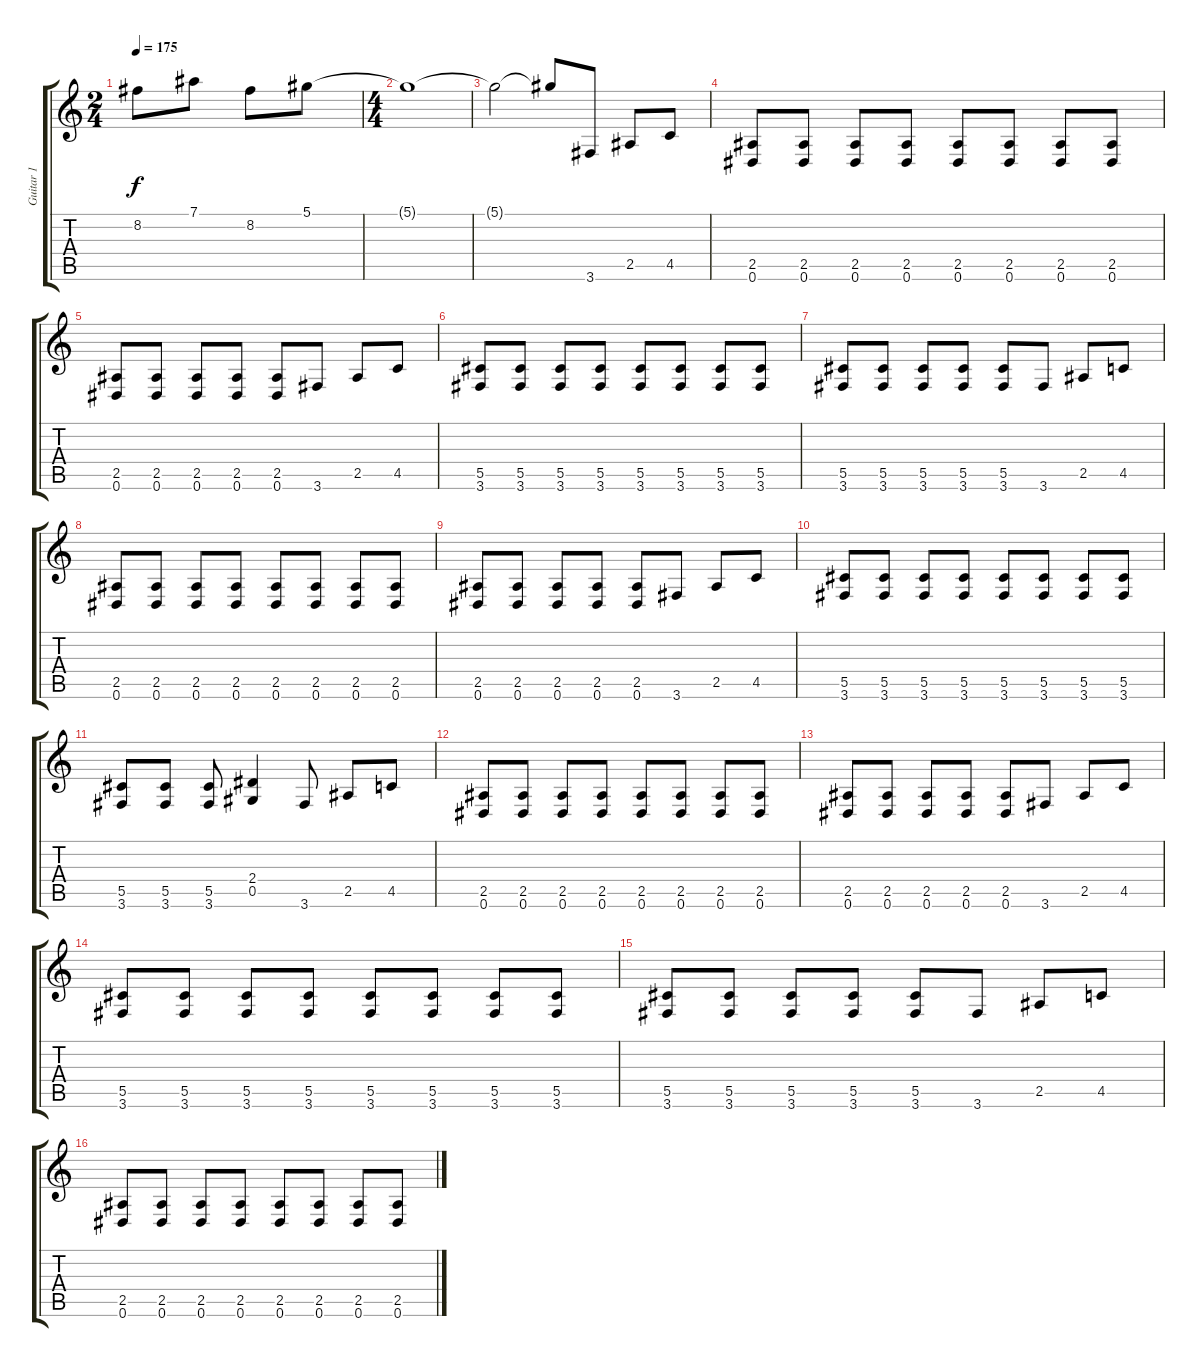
\track ("Guitar 1" "Guitar 1") {instrument overdrivenguitar}
\staff {score tabs}
\tuning (Eb4 Bb3 Gb3 Db3 Ab2 Eb2) {hide}
\ts (2 4)
\tempo 175
\clef g2
\ks c
8.2.8{dy f} 7.1.8 8.2.8 5.1.8 |
\ts (4 4)
5.1{t}.1 |
5.1{t}.2 5.1{t}.8 3.6.8 2.5.8 4.5.8 |
(2.5 0.6).8 (2.5 0.6).8 (2.5 0.6).8 (2.5 0.6).8 (2.5 0.6).8 (2.5 0.6).8 (2.5 0.6).8 (2.5 0.6).8 |
(2.5 0.6).8 (2.5 0.6).8 (2.5 0.6).8 (2.5 0.6).8 (2.5 0.6).8 3.6.8 2.5.8 4.5.8 |
(5.5 3.6).8 (5.5 3.6).8 (5.5 3.6).8 (5.5 3.6).8 (5.5 3.6).8 (5.5 3.6).8 (5.5 3.6).8 (5.5 3.6).8 |
(5.5 3.6).8 (5.5 3.6).8 (5.5 3.6).8 (5.5 3.6).8 (5.5 3.6).8 3.6.8 2.5.8 4.5.8 |
(2.5 0.6).8 (2.5 0.6).8 (2.5 0.6).8 (2.5 0.6).8 (2.5 0.6).8 (2.5 0.6).8 (2.5 0.6).8 (2.5 0.6).8 |
(2.5 0.6).8 (2.5 0.6).8 (2.5 0.6).8 (2.5 0.6).8 (2.5 0.6).8 3.6.8 2.5.8 4.5.8 |
(5.5 3.6).8 (5.5 3.6).8 (5.5 3.6).8 (5.5 3.6).8 (5.5 3.6).8 (5.5 3.6).8 (5.5 3.6).8 (5.5 3.6).8 |
(5.5 3.6).8 (5.5 3.6).8 (5.5 3.6).8 (2.4 0.5).4 3.6.8 2.5.8 4.5.8 |
(2.5 0.6).8 (2.5 0.6).8 (2.5 0.6).8 (2.5 0.6).8 (2.5 0.6).8 (2.5 0.6).8 (2.5 0.6).8 (2.5 0.6).8 |
(2.5 0.6).8 (2.5 0.6).8 (2.5 0.6).8 (2.5 0.6).8 (2.5 0.6).8 3.6.8 2.5.8 4.5.8 |
(5.5 3.6).8 (5.5 3.6).8 (5.5 3.6).8 (5.5 3.6).8 (5.5 3.6).8 (5.5 3.6).8 (5.5 3.6).8 (5.5 3.6).8 |
(5.5 3.6).8 (5.5 3.6).8 (5.5 3.6).8 (5.5 3.6).8 (5.5 3.6).8 3.6.8 2.5.8 4.5.8 |
(2.5 0.6).8 (2.5 0.6).8 (2.5 0.6).8 (2.5 0.6).8 (2.5 0.6).8 (2.5 0.6).8 (2.5 0.6).8 (2.5 0.6).8
